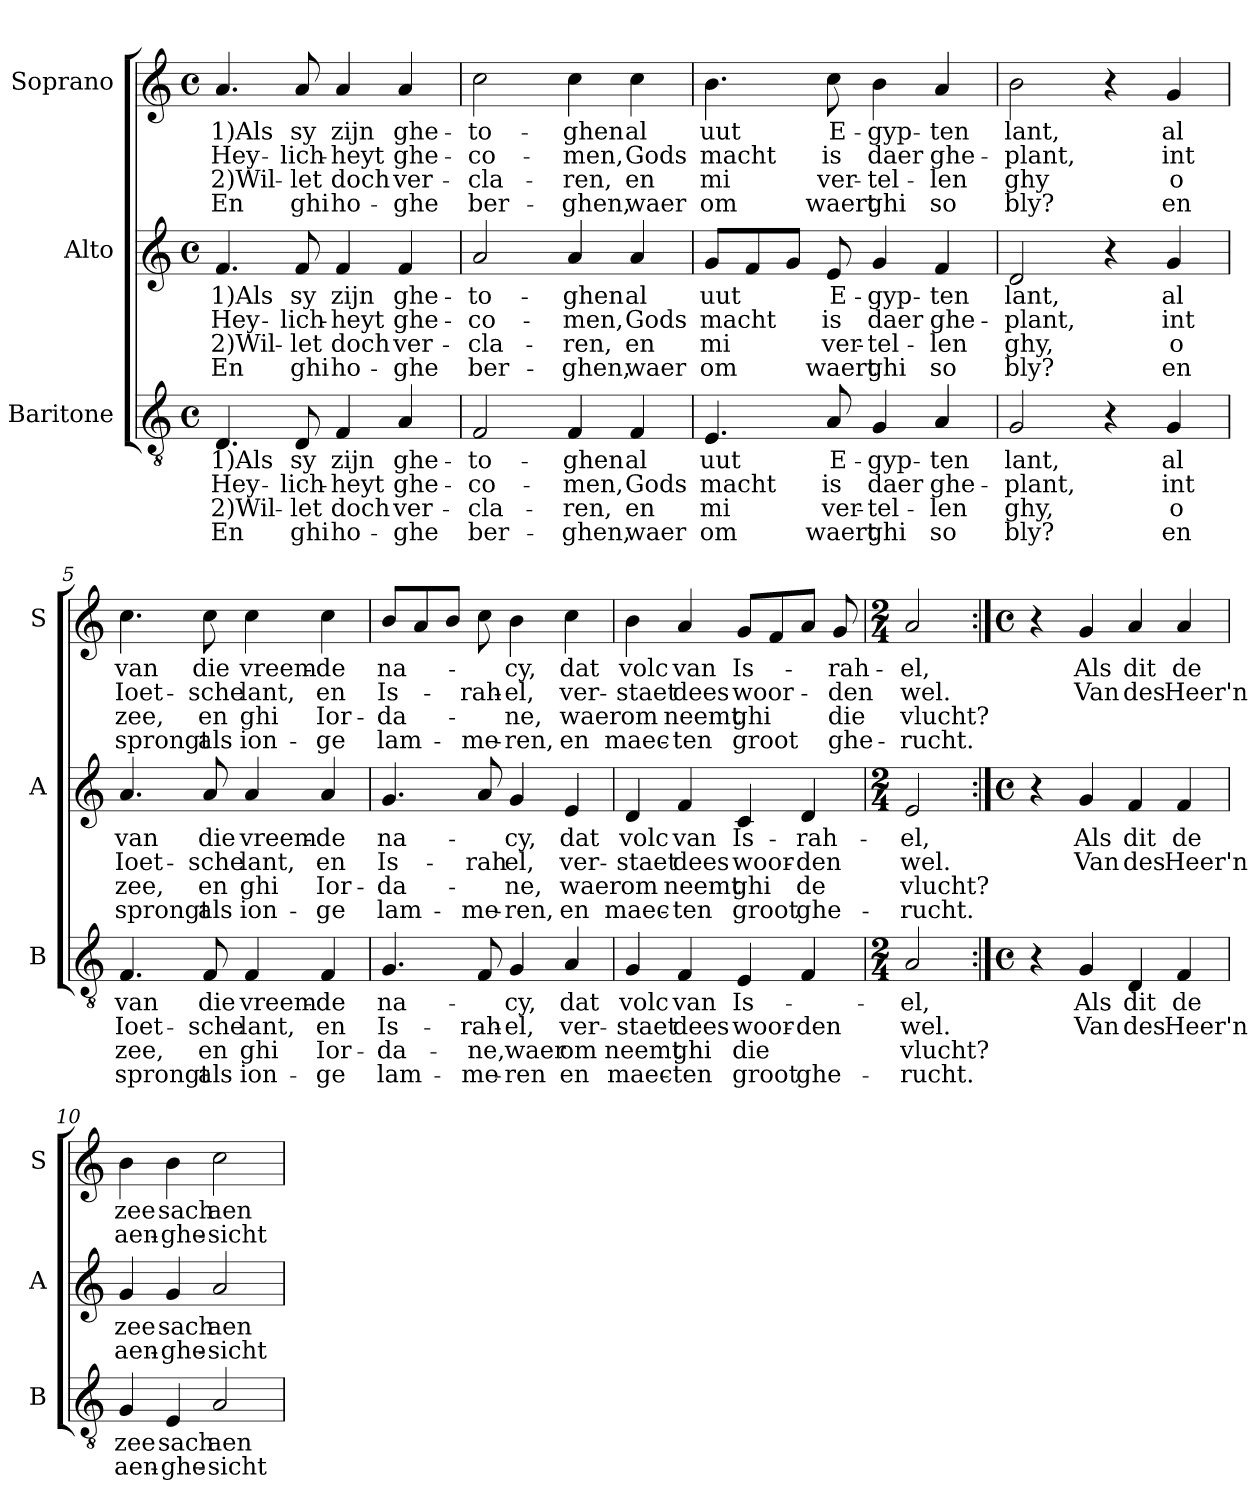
**kern	**text	**text	**text	**text	**kern	**text	**text	**text	**text	**kern	**text	**text	**text	**text
*part3	*part3	*part3	*part3	*part3	*part2	*part2	*part2	*part2	*part2	*part1	*part1	*part1	*part1	*part1
*staff3	*staff3	*staff3	*staff3	*staff3	*staff2	*staff2	*staff2	*staff2	*staff2	*staff1	*staff1	*staff1	*staff1	*staff1
*I"Baritone	*	*	*	*	*I"Alto	*	*	*	*	*I"Soprano	*	*	*	*
*I'B	*	*	*	*	*I'A	*	*	*	*	*I'S	*	*	*	*
*clefGv2	*	*	*	*	*clefG2	*	*	*	*	*clefG2	*	*	*	*
*k[]	*	*	*	*	*k[]	*	*	*	*	*k[]	*	*	*	*
*C:	*	*	*	*	*C:	*	*	*	*	*C:	*	*	*	*
*M4/4	*	*	*	*	*M4/4	*	*	*	*	*M4/4	*	*	*	*
*met(c)	*	*	*	*	*met(c)	*	*	*	*	*met(c)	*	*	*	*
=1	=1	=1	=1	=1	=1	=1	=1	=1	=1	=1	=1	=1	=1	=1
!	!LO:LY:b	!LO:LY:b	!LO:LY:b	!LO:LY:b	!	!LO:LY:b	!LO:LY:b	!LO:LY:b	!LO:LY:b	!	!LO:LY:b	!LO:LY:b	!LO:LY:b	!LO:LY:b
4.D/	1)Als	Hey-	2)Wil-	En	4.f/	1)Als	Hey-	2)Wil-	En	4.a/	1)Als	Hey-	2)Wil-	En
!	!LO:LY:b	!LO:LY:b	!LO:LY:b	!LO:LY:b	!	!LO:LY:b	!LO:LY:b	!LO:LY:b	!LO:LY:b	!	!LO:LY:b	!LO:LY:b	!LO:LY:b	!LO:LY:b
8D/	sy	-lich-	-let	ghi	8f/	sy	-lich-	-let	ghi	8a/	sy	-lich-	-let	ghi
!	!LO:LY:b	!LO:LY:b	!LO:LY:b	!LO:LY:b	!	!LO:LY:b	!LO:LY:b	!LO:LY:b	!LO:LY:b	!	!LO:LY:b	!LO:LY:b	!LO:LY:b	!LO:LY:b
4F/	zijn	-heyt	doch	ho-	4f/	zijn	-heyt	doch	ho-	4a/	zijn	-heyt	doch	ho-
!	!LO:LY:b	!LO:LY:b	!LO:LY:b	!LO:LY:b	!	!LO:LY:b	!LO:LY:b	!LO:LY:b	!LO:LY:b	!	!LO:LY:b	!LO:LY:b	!LO:LY:b	!LO:LY:b
4A/	ghe-	ghe-	ver-	-ghe	4f/	ghe-	ghe-	ver-	-ghe	4a/	ghe-	ghe-	ver-	-ghe
=2	=2	=2	=2	=2	=2	=2	=2	=2	=2	=2	=2	=2	=2	=2
!	!LO:LY:b	!LO:LY:b	!LO:LY:b	!LO:LY:b	!	!LO:LY:b	!LO:LY:b	!LO:LY:b	!LO:LY:b	!	!LO:LY:b	!LO:LY:b	!LO:LY:b	!LO:LY:b
2F/	-to-	-co-	-cla-	ber-	2a/	-to-	-co-	-cla-	ber-	2cc\	-to-	-co-	-cla-	ber-
!	!LO:LY:b	!LO:LY:b	!LO:LY:b	!LO:LY:b	!	!LO:LY:b	!LO:LY:b	!LO:LY:b	!LO:LY:b	!	!LO:LY:b	!LO:LY:b	!LO:LY:b	!LO:LY:b
4F/	-ghen	-men,	-ren,	-ghen,	4a/	-ghen	-men,	-ren,	-ghen,	4cc\	-ghen	-men,	-ren,	-ghen,
!	!LO:LY:b	!LO:LY:b	!LO:LY:b	!LO:LY:b	!	!LO:LY:b	!LO:LY:b	!LO:LY:b	!LO:LY:b	!	!LO:LY:b	!LO:LY:b	!LO:LY:b	!LO:LY:b
4F/	al	Gods	en	waer	4a/	al	Gods	en	waer	4cc\	al	Gods	en	waer
=3	=3	=3	=3	=3	=3	=3	=3	=3	=3	=3	=3	=3	=3	=3
!	!LO:LY:b	!LO:LY:b	!LO:LY:b	!LO:LY:b	!	!LO:LY:b	!LO:LY:b	!LO:LY:b	!LO:LY:b	!	!LO:LY:b	!LO:LY:b	!LO:LY:b	!LO:LY:b
4.E/	uut	macht	mi	om	8g/L	uut	macht	mi	om	4.b\	uut	macht	mi	om
.	.	.	.	.	8f/	.	.	.	.	.	.	.	.	.
.	.	.	.	.	8g/J	.	.	.	.	.	.	.	.	.
!	!LO:LY:b	!LO:LY:b	!LO:LY:b	!LO:LY:b	!	!LO:LY:b	!LO:LY:b	!LO:LY:b	!LO:LY:b	!	!LO:LY:b	!LO:LY:b	!LO:LY:b	!LO:LY:b
8A/	E-	is	ver-	waert	8e/	E-	is	ver-	waert	8cc\	E-	is	ver-	waert
!	!LO:LY:b	!LO:LY:b	!LO:LY:b	!LO:LY:b	!	!LO:LY:b	!LO:LY:b	!LO:LY:b	!LO:LY:b	!	!LO:LY:b	!LO:LY:b	!LO:LY:b	!LO:LY:b
4G/	-gyp-	daer	-tel-	ghi	4g/	-gyp-	daer	-tel-	ghi	4b\	-gyp-	daer	-tel-	ghi
!	!LO:LY:b	!LO:LY:b	!LO:LY:b	!LO:LY:b	!	!LO:LY:b	!LO:LY:b	!LO:LY:b	!LO:LY:b	!	!LO:LY:b	!LO:LY:b	!LO:LY:b	!LO:LY:b
4A/	-ten	ghe-	-len	so	4f/	-ten	ghe-	-len	so	4a/	-ten	ghe-	-len	so
=4	=4	=4	=4	=4	=4	=4	=4	=4	=4	=4	=4	=4	=4	=4
!	!LO:LY:b	!LO:LY:b	!LO:LY:b	!LO:LY:b	!	!LO:LY:b	!LO:LY:b	!LO:LY:b	!LO:LY:b	!	!LO:LY:b	!LO:LY:b	!LO:LY:b	!LO:LY:b
2G/	lant,	-plant,	ghy,	bly?	2d/	lant,	-plant,	ghy,	bly?	2b\	lant,	-plant,	ghy	bly?
4r	.	.	.	.	4r	.	.	.	.	4r	.	.	.	.
!	!LO:LY:b	!LO:LY:b	!LO:LY:b	!LO:LY:b	!	!LO:LY:b	!LO:LY:b	!LO:LY:b	!LO:LY:b	!	!LO:LY:b	!LO:LY:b	!LO:LY:b	!LO:LY:b
4G/	al	int	o	en	4g/	al	int	o	en	4g/	al	int	o	en
=5	=5	=5	=5	=5	=5	=5	=5	=5	=5	=5	=5	=5	=5	=5
!	!LO:LY:b	!LO:LY:b	!LO:LY:b	!LO:LY:b	!	!LO:LY:b	!LO:LY:b	!LO:LY:b	!LO:LY:b	!	!LO:LY:b	!LO:LY:b	!LO:LY:b	!LO:LY:b
4.F/	van	Ioet-	zee,	sprongt	4.a/	van	Ioet-	zee,	sprongt	4.cc\	van	Ioet-	zee,	sprongt
!	!LO:LY:b	!LO:LY:b	!LO:LY:b	!LO:LY:b	!	!LO:LY:b	!LO:LY:b	!LO:LY:b	!LO:LY:b	!	!LO:LY:b	!LO:LY:b	!LO:LY:b	!LO:LY:b
8F/	die	-sche	en	als	8a/	die	-sche	en	als	8cc\	die	-sche	en	als
!	!LO:LY:b	!LO:LY:b	!LO:LY:b	!LO:LY:b	!	!LO:LY:b	!LO:LY:b	!LO:LY:b	!LO:LY:b	!	!LO:LY:b	!LO:LY:b	!LO:LY:b	!LO:LY:b
4F/	vreem-	lant,	ghi	ion-	4a/	vreem-	lant,	ghi	ion-	4cc\	vreem-	lant,	ghi	ion-
!	!LO:LY:b	!LO:LY:b	!LO:LY:b	!LO:LY:b	!	!LO:LY:b	!LO:LY:b	!LO:LY:b	!LO:LY:b	!	!LO:LY:b	!LO:LY:b	!LO:LY:b	!LO:LY:b
4F/	-de	en	Ior-	-ge	4a/	-de	en	Ior-	-ge	4cc\	-de	en	Ior-	-ge
!!LO:LB:g=z
=6	=6	=6	=6	=6	=6	=6	=6	=6	=6	=6	=6	=6	=6	=6
!	!LO:LY:b	!LO:LY:b	!LO:LY:b	!LO:LY:b	!	!LO:LY:b	!LO:LY:b	!LO:LY:b	!LO:LY:b	!	!LO:LY:b	!LO:LY:b	!LO:LY:b	!LO:LY:b
4.G/	na-	Is-	-da-	lam-	4.g/	na-	Is-	-da-	lam-	8b/L	na-	Is-	-da-	lam-
.	.	.	.	.	.	.	.	.	.	8a/	.	.	.	.
.	.	.	.	.	.	.	.	.	.	8b/J	.	.	.	.
!	!	!LO:LY:b	!LO:LY:b	!LO:LY:b	!	!	!LO:LY:b	!	!LO:LY:b	!	!	!LO:LY:b	!	!LO:LY:b
8F/	.	-rah-	-ne,	-me-	8a/	.	-rah	.	-me-	8cc\	.	-rah-	.	-me-
!	!LO:LY:b	!LO:LY:b	!LO:LY:b	!LO:LY:b	!	!LO:LY:b	!LO:LY:b	!LO:LY:b	!LO:LY:b	!	!LO:LY:b	!LO:LY:b	!LO:LY:b	!LO:LY:b
4G/	-cy,	-el,	waer	-ren	4g/	-cy,	el,	-ne,	-ren,	4b\	-cy,	-el,	-ne,	-ren,
!	!LO:LY:b	!LO:LY:b	!LO:LY:b	!LO:LY:b	!	!LO:LY:b	!LO:LY:b	!LO:LY:b	!LO:LY:b	!	!LO:LY:b	!LO:LY:b	!LO:LY:b	!LO:LY:b
4A/	dat	ver-	om	en	4e/	dat	ver-	waer	en	4cc\	dat	ver-	waer	en
=7	=7	=7	=7	=7	=7	=7	=7	=7	=7	=7	=7	=7	=7	=7
!	!LO:LY:b	!LO:LY:b	!LO:LY:b	!LO:LY:b	!	!LO:LY:b	!LO:LY:b	!LO:LY:b	!LO:LY:b	!	!LO:LY:b	!LO:LY:b	!LO:LY:b	!LO:LY:b
4G/	volc	-staet	neemt	maec-	4d/	volc	-staet	om	maec-	4b\	volc	-staet	om	maec-
!	!LO:LY:b	!LO:LY:b	!LO:LY:b	!LO:LY:b	!	!LO:LY:b	!LO:LY:b	!LO:LY:b	!LO:LY:b	!	!LO:LY:b	!LO:LY:b	!LO:LY:b	!LO:LY:b
4F/	van	dees	ghi	-ten	4f/	van	dees	neemt	-ten	4a/	van	dees	neemt	-ten
!	!LO:LY:b	!LO:LY:b	!LO:LY:b	!LO:LY:b	!	!LO:LY:b	!LO:LY:b	!LO:LY:b	!LO:LY:b	!	!LO:LY:b	!LO:LY:b	!LO:LY:b	!LO:LY:b
4E/	Is-	woor-	die	groot	4c/	Is-	woor-	ghi	groot	8g/L	Is-	woor-	ghi	groot
.	.	.	.	.	.	.	.	.	.	8f/	.	.	.	.
!	!	!LO:LY:b	!	!LO:LY:b	!	!LO:LY:b	!LO:LY:b	!LO:LY:b	!LO:LY:b	!	!	!	!	!
4F/	.	-den	.	ghe-	4d/	-rah-	-den	de	ghe-	8a/J	.	.	.	.
!	!	!	!	!	!	!	!	!	!	!	!LO:LY:b	!LO:LY:b	!LO:LY:b	!LO:LY:b
.	.	.	.	.	.	.	.	.	.	8g/	-rah-	-den	die	ghe-
=8	=8	=8	=8	=8	=8	=8	=8	=8	=8	=8	=8	=8	=8	=8
*M2/4	*	*	*	*	*M2/4	*	*	*	*	*M2/4	*	*	*	*
!	!LO:LY:b	!LO:LY:b	!LO:LY:b	!LO:LY:b	!	!LO:LY:b	!LO:LY:b	!LO:LY:b	!LO:LY:b	!	!LO:LY:b	!LO:LY:b	!LO:LY:b	!LO:LY:b
2A/	-el,	wel.	vlucht?	-rucht.	2e/	-el,	wel.	vlucht?	-rucht.	2a/	-el,	wel.	vlucht?	-rucht.
=9:|!	=9:|!	=9:|!	=9:|!	=9:|!	=9:|!	=9:|!	=9:|!	=9:|!	=9:|!	=9:|!	=9:|!	=9:|!	=9:|!	=9:|!
*M4/4	*	*	*	*	*M4/4	*	*	*	*	*M4/4	*	*	*	*
*met(c)	*	*	*	*	*met(c)	*	*	*	*	*met(c)	*	*	*	*
4r	.	.	.	.	4r	.	.	.	.	4r	.	.	.	.
!	!LO:LY:b	!LO:LY:b	!	!	!	!LO:LY:b	!LO:LY:b	!	!	!	!LO:LY:b	!LO:LY:b	!	!
4G/	Als	Van	.	.	4g/	Als	Van	.	.	4g/	Als	Van	.	.
!	!LO:LY:b	!LO:LY:b	!	!	!	!LO:LY:b	!LO:LY:b	!	!	!	!LO:LY:b	!LO:LY:b	!	!
4D/	dit	des	.	.	4f/	dit	des	.	.	4a/	dit	des	.	.
!	!LO:LY:b	!LO:LY:b	!	!	!	!LO:LY:b	!LO:LY:b	!	!	!	!LO:LY:b	!LO:LY:b	!	!
4F/	de	Heer'n	.	.	4f/	de	Heer'n	.	.	4a/	de	Heer'n	.	.
=10	=10	=10	=10	=10	=10	=10	=10	=10	=10	=10	=10	=10	=10	=10
!	!LO:LY:b	!LO:LY:b	!	!	!	!LO:LY:b	!LO:LY:b	!	!	!	!LO:LY:b	!LO:LY:b	!	!
4G/	zee	aen-	.	.	4g/	zee	aen-	.	.	4b\	zee	aen-	.	.
!	!LO:LY:b	!LO:LY:b	!	!	!	!LO:LY:b	!LO:LY:b	!	!	!	!LO:LY:b	!LO:LY:b	!	!
4E/	sach	-ghe-	.	.	4g/	sach	-ghe-	.	.	4b\	sach	-ghe-	.	.
!	!LO:LY:b	!LO:LY:b	!	!	!	!LO:LY:b	!LO:LY:b	!	!	!	!LO:LY:b	!LO:LY:b	!	!
2A/	aen	-sicht	.	.	2a/	aen	-sicht	.	.	2cc\	aen	-sicht	.	.
=	=	=	=	=	=	=	=	=	=	=	=	=	=	=
*-	*-	*-	*-	*-	*-	*-	*-	*-	*-	*-	*-	*-	*-	*-
